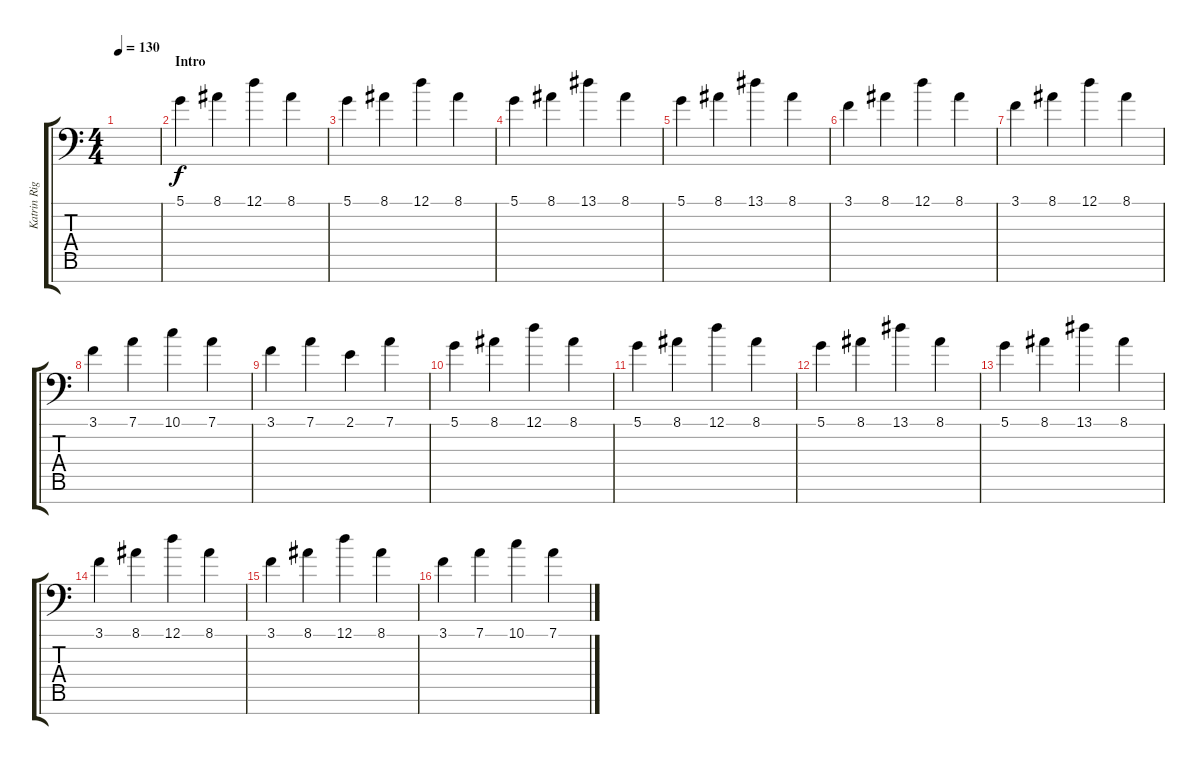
\track ("Katrin Right Hand" "Katrin Rig") {instrument stringensemble1}
\staff {score tabs}
\tuning (D4 A3 F3 C3 G2 D2 A1) {hide}
\ts (4 4)
\tempo 130
\clef f4
\ks c
|
\section ("" "Intro")
5.1.4 8.1.4 12.1.4 8.1.4 |
5.1.4 8.1.4 12.1.4 8.1.4 |
5.1.4 8.1.4 13.1.4 8.1.4 |
5.1.4 8.1.4 13.1.4 8.1.4 |
3.1.4 8.1.4 12.1.4 8.1.4 |
3.1.4 8.1.4 12.1.4 8.1.4 |
3.1.4 7.1.4 10.1.4 7.1.4 |
3.1.4 7.1.4 2.1.4 7.1.4 |
\section ("" "")
5.1.4 8.1.4 12.1.4 8.1.4 |
5.1.4 8.1.4 12.1.4 8.1.4 |
5.1.4 8.1.4 13.1.4 8.1.4 |
5.1.4 8.1.4 13.1.4 8.1.4 |
3.1.4 8.1.4 12.1.4 8.1.4 |
3.1.4 8.1.4 12.1.4 8.1.4 |
3.1.4 7.1.4 10.1.4 7.1.4
